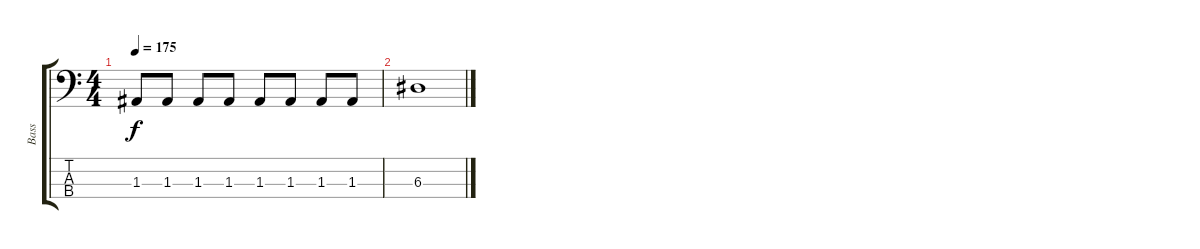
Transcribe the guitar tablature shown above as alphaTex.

\track ("Bass" "Bass") {instrument electricbassfinger}
\staff {score tabs}
\tuning (G2 D2 A1 E1) {hide}
\ts (4 4)
\tempo 175
\clef f4
\ks c
1.3.8{dy f} 1.3.8 1.3.8 1.3.8 1.3.8 1.3.8 1.3.8 1.3.8 |
6.3.1
